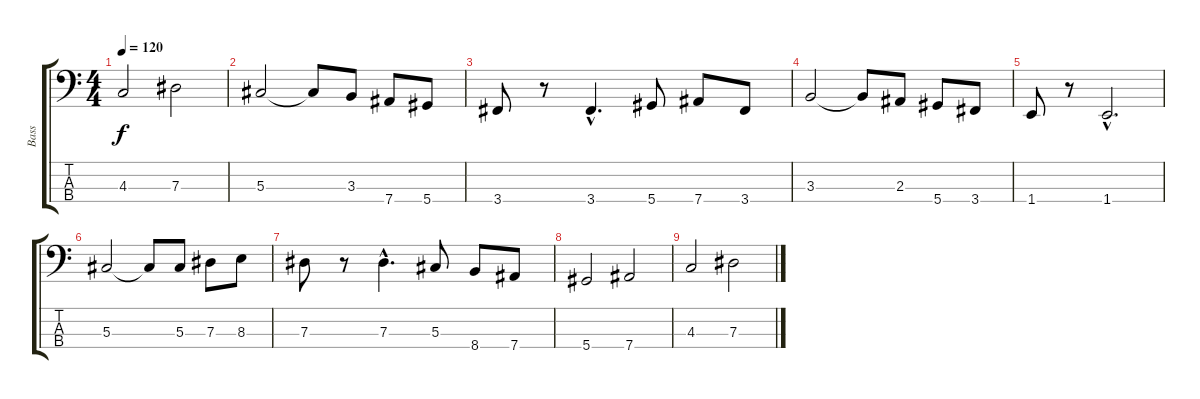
\track ("Bass" "Bass") {instrument electricbassfinger}
\staff {score tabs}
\tuning (Gb2 Db2 Ab1 Eb1) {hide}
\ts (4 4)
\tempo 120
\clef f4
\ks c
4.3.2{dy f} 7.3.2 |
5.3.2 5.3{t}.8 3.3.8 7.4.8 5.4.8 |
3.4.8 r.8 3.4{hac}.4{d} 5.4.8 7.4.8 3.4.8 |
3.3.2 3.3{t}.8 2.3.8 5.4.8 3.4.8 |
1.4.8 r.8 1.4{hac}.2{d} |
5.3.2 5.3{t}.8 5.3.8 7.3.8 8.3.8 |
7.3.8 r.8 7.3{hac}.4{d} 5.3.8 8.4.8 7.4.8 |
5.4.2 7.4.2 |
4.3.2 7.3.2
